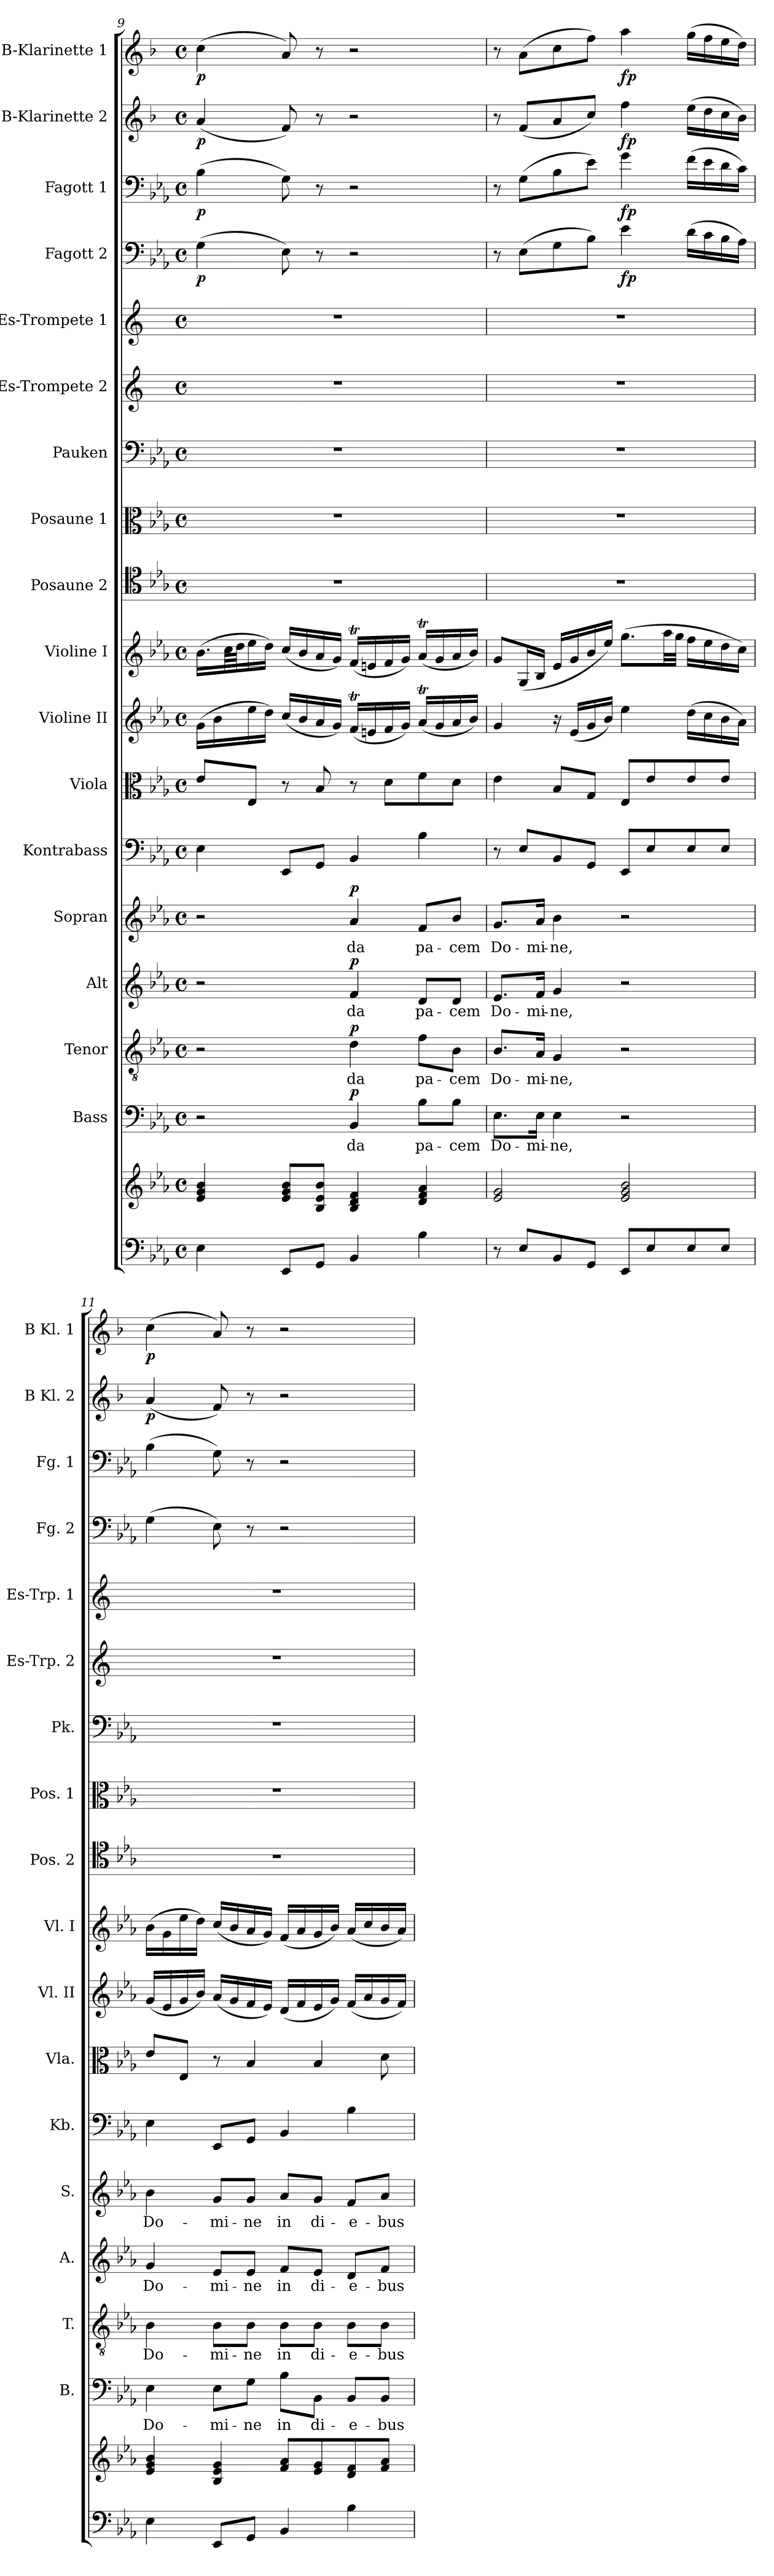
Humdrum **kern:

**kern	**kern	**kern	**text	**dynam	**kern	**text	**dynam	**kern	**text	**dynam	**kern	**text	**dynam	**kern	**kern	**kern	**kern	**kern	**kern	**kern	**kern	**kern	**kern	**dynam	**kern	**dynam	**kern	**dynam	**kern	**dynam
*part18	*part18	*part17	*part17	*part17	*part16	*part16	*part16	*part15	*part15	*part15	*part14	*part14	*part14	*part13	*part12	*part11	*part10	*part9	*part8	*part7	*part6	*part5	*part4	*part4	*part3	*part3	*part2	*part2	*part1	*part1
*staff19	*staff18	*staff17	*staff17	*staff17	*staff16	*staff16	*staff16	*staff15	*staff15	*staff15	*staff14	*staff14	*staff14	*staff13	*staff12	*staff11	*staff10	*staff9	*staff8	*staff7	*staff6	*staff5	*staff4	*staff4	*staff3	*staff3	*staff2	*staff2	*staff1	*staff1
*	*	*I"Bass	*	*	*I"Tenor	*	*	*I"Alt	*	*	*I"Sopran	*	*	*I"Kontrabass	*I"Viola	*I"Violine II	*I"Violine I	*I"Posaune 2	*I"Posaune 1	*I"Pauken	*I"Es-Trompete 2	*I"Es-Trompete 1	*I"Fagott 2	*	*I"Fagott 1	*	*I"B-Klarinette 2	*	*I"B-Klarinette 1	*
*	*	*I'B.	*	*	*I'T.	*	*	*I'A.	*	*	*I'S.	*	*	*I'Kb.	*I'Vla.	*I'Vl. II	*I'Vl. I	*I'Pos. 2	*I'Pos. 1	*I'Pk.	*I'Es-Trp. 2	*I'Es-Trp. 1	*I'Fg. 2	*	*I'Fg. 1	*	*I'B Kl. 2	*	*I'B Kl. 1	*
*clefF4	*clefG2	*clefF4	*	*	*clefGv2	*	*	*clefG2	*	*	*clefG2	*	*	*clefF4	*clefC3	*clefG2	*clefG2	*clefC4	*clefC3	*clefF4	*clefG2	*clefG2	*clefF4	*	*clefF4	*	*clefG2	*	*clefG2	*
*	*	*	*	*	*	*	*	*	*	*	*	*	*	*ITrd7c12	*	*	*	*	*	*	*ITrd-2c-3	*ITrd-2c-3	*	*	*	*	*ITrd1c2	*	*ITrd1c2	*
*k[b-e-a-]	*k[b-e-a-]	*k[b-e-a-]	*	*	*k[b-e-a-]	*	*	*k[b-e-a-]	*	*	*k[b-e-a-]	*	*	*k[b-e-a-]	*k[b-e-a-]	*k[b-e-a-]	*k[b-e-a-]	*k[b-e-a-]	*k[b-e-a-]	*k[b-e-a-]	*k[b-e-a-]	*k[b-e-a-]	*k[b-e-a-]	*	*k[b-e-a-]	*	*k[b-e-a-]	*	*k[b-e-a-]	*
*E-:	*E-:	*E-:	*	*	*E-:	*	*	*E-:	*	*	*E-:	*	*	*E-:	*E-:	*E-:	*E-:	*E-:	*E-:	*E-:	*E-:	*E-:	*E-:	*	*E-:	*	*E-:	*	*E-:	*
*M4/4	*M4/4	*M4/4	*	*	*M4/4	*	*	*M4/4	*	*	*M4/4	*	*	*M4/4	*M4/4	*M4/4	*M4/4	*M4/4	*M4/4	*M4/4	*M4/4	*M4/4	*M4/4	*	*M4/4	*	*M4/4	*	*M4/4	*
*met(c)	*met(c)	*met(c)	*	*	*met(c)	*	*	*met(c)	*	*	*met(c)	*	*	*met(c)	*met(c)	*met(c)	*met(c)	*met(c)	*met(c)	*met(c)	*met(c)	*met(c)	*met(c)	*	*met(c)	*	*met(c)	*	*met(c)	*
=9	=9	=9	=9	=9	=9	=9	=9	=9	=9	=9	=9	=9	=9	=9	=9	=9	=9	=9	=9	=9	=9	=9	=9	=9	=9	=9	=9	=9	=9	=9
!	!	!	!	!	!	!	!	!	!	!	!	!	!	!	!	!	!	!	!	!	!	!	!	!LO:DY:b	!	!LO:DY:b	!	!LO:DY:b	!	!LO:DY:b
4E-\	4e-/ 4g/ 4b-/	2r	.	.	2r	.	.	2r	.	.	2r	.	.	4EE-\	8e-/L	(>16g\LL	(>16.b-\LL	1r	1r	1r	1r	1r	(>4G\	p	(>4B-\	p	(<4g/	p	(>4b-\	p
.	.	.	.	.	.	.	.	.	.	.	.	.	.	.	.	16b-\	.	.	.	.	.	.	.	.	.	.	.	.	.	.
.	.	.	.	.	.	.	.	.	.	.	.	.	.	.	.	.	64cc\LL	.	.	.	.	.	.	.	.	.	.	.	.	.
.	.	.	.	.	.	.	.	.	.	.	.	.	.	.	.	.	64dd\JJ	.	.	.	.	.	.	.	.	.	.	.	.	.
.	.	.	.	.	.	.	.	.	.	.	.	.	.	.	8E-/J	16ee-\	16ee-\	.	.	.	.	.	.	.	.	.	.	.	.	.
.	.	.	.	.	.	.	.	.	.	.	.	.	.	.	.	16dd\JJ)	16dd\JJ)	.	.	.	.	.	.	.	.	.	.	.	.	.
8EE-/L	8e-/ 8g/ 8b-/L	.	.	.	.	.	.	.	.	.	.	.	.	8EEE-/L	8r	(<16cc/LL	(<16cc/LL	.	.	.	.	.	8E-\)	.	8G\)	.	8e-/)	.	8g/)	.
.	.	.	.	.	.	.	.	.	.	.	.	.	.	.	.	16b-/	16b-/	.	.	.	.	.	.	.	.	.	.	.	.	.
8GG/J	8B-/ 8e-/ 8b-/J	.	.	.	.	.	.	.	.	.	.	.	.	8GGG/J	8B-/	16a-/	16a-/	.	.	.	.	.	8r	.	8r	.	8r	.	8r	.
.	.	.	.	.	.	.	.	.	.	.	.	.	.	.	.	16g/JJ)	16g/JJ)	.	.	.	.	.	.	.	.	.	.	.	.	.
!	!	!	!LO:LY:b	!LO:DY:a	!	!LO:LY:b	!LO:DY:a	!	!LO:LY:b	!LO:DY:a	!	!LO:LY:b	!LO:DY:a	!	!	!	!	!	!	!	!	!	!	!	!	!	!	!	!	!
4BB-/	4B-/ 4d/ 4f/	4BB-/	da	p	4d\	da	p	4f/	da	p	4a-/	da	p	4BBB-/	8r	(<16fT/LL	(<16fT/LL	.	.	.	.	.	2r	.	2r	.	2r	.	2r	.
.	.	.	.	.	.	.	.	.	.	.	.	.	.	.	.	16en/	16en/	.	.	.	.	.	.	.	.	.	.	.	.	.
.	.	.	.	.	.	.	.	.	.	.	.	.	.	.	8d\L	16f/	16f/	.	.	.	.	.	.	.	.	.	.	.	.	.
.	.	.	.	.	.	.	.	.	.	.	.	.	.	.	.	16g/JJ)	16g/JJ)	.	.	.	.	.	.	.	.	.	.	.	.	.
!	!	!	!LO:LY:b	!	!	!LO:LY:b	!	!	!LO:LY:b	!	!	!LO:LY:b	!	!	!	!	!	!	!	!	!	!	!	!	!	!	!	!	!	!
4B-\	4d/ 4f/ 4a-/	8B-\L	pa-	.	8f\L	pa-	.	8d/L	pa-	.	8f/L	pa-	.	4BB-\	8f\	(<16a-T/LL	(<16a-T/LL	.	.	.	.	.	.	.	.	.	.	.	.	.
.	.	.	.	.	.	.	.	.	.	.	.	.	.	.	.	16g/	16g/	.	.	.	.	.	.	.	.	.	.	.	.	.
!	!	!	!LO:LY:b	!	!	!LO:LY:b	!	!	!LO:LY:b	!	!	!LO:LY:b	!	!	!	!	!	!	!	!	!	!	!	!	!	!	!	!	!	!
.	.	8B-\J	-cem	.	8B-\J	-cem	.	8d/J	-cem	.	8b-/J	-cem	.	.	8d\J	16a-/	16a-/	.	.	.	.	.	.	.	.	.	.	.	.	.
.	.	.	.	.	.	.	.	.	.	.	.	.	.	.	.	16b-/JJ)	16b-/JJ)	.	.	.	.	.	.	.	.	.	.	.	.	.
=10	=10	=10	=10	=10	=10	=10	=10	=10	=10	=10	=10	=10	=10	=10	=10	=10	=10	=10	=10	=10	=10	=10	=10	=10	=10	=10	=10	=10	=10	=10
!	!	!	!LO:LY:b	!	!	!LO:LY:b	!	!	!LO:LY:b	!	!	!LO:LY:b	!	!	!	!	!	!	!	!	!	!	!	!	!	!	!	!	!	!
8r	2e-/ 2g/	8.E-\L	Do-	.	8.B-/L	Do-	.	8.e-/L	Do-	.	8.g/L	Do-	.	8r	4e-\	4g/	8g/L	1r	1r	1r	1r	1r	8r	.	8r	.	8r	.	8r	.
8E-/L	.	.	.	.	.	.	.	.	.	.	.	.	.	8EE-/L	.	.	(<16G/L	.	.	.	.	.	(>8E-\L	.	(>8G\L	.	(<8e-/L	.	(>8g\L	.
!	!	!	!LO:LY:b	!	!	!LO:LY:b	!	!	!LO:LY:b	!	!	!LO:LY:b	!	!	!	!	!	!	!	!	!	!	!	!	!	!	!	!	!	!
.	.	16E-\Jk	-mi-	.	16A-/Jk	-mi-	.	16f/Jk	-mi-	.	16a-/Jk	-mi-	.	.	.	.	16B-/JJ	.	.	.	.	.	.	.	.	.	.	.	.	.
!	!	!	!LO:LY:b	!	!	!LO:LY:b	!	!	!LO:LY:b	!	!	!LO:LY:b	!	!	!	!	!	!	!	!	!	!	!	!	!	!	!	!	!	!
8BB-/	.	4E-\	-ne,	.	4G/	-ne,	.	4g/	-ne,	.	4b-\	-ne,	.	8BBB-/	8B-/L	16r	16e-/LL	.	.	.	.	.	8G\	.	8B-\	.	8g/	.	8b-\	.
.	.	.	.	.	.	.	.	.	.	.	.	.	.	.	.	(<16e-/LL	16g/	.	.	.	.	.	.	.	.	.	.	.	.	.
8GG/J	.	.	.	.	.	.	.	.	.	.	.	.	.	8GGG/J	8G/J	16g/	16b-/	.	.	.	.	.	8B-\J)	.	8e-\J)	.	8b-/J)	.	8ee-\J)	.
.	.	.	.	.	.	.	.	.	.	.	.	.	.	.	.	16b-/JJ)	16ee-/JJ)	.	.	.	.	.	.	.	.	.	.	.	.	.
!	!	!	!	!	!	!	!	!	!	!	!	!	!	!	!	!	!	!	!	!	!	!	!	!LO:DY:b	!	!LO:DY:b	!	!LO:DY:b	!	!LO:DY:b
8EE-/L	2e-/ 2g/ 2b-/	2r	.	.	2r	.	.	2r	.	.	2r	.	.	8EEE-/L	8E-/L	4ee-\	(>8.gg\L	.	.	.	.	.	4e-\	fp	4g\	fp	4ee-\	fp	4gg\	fp
8E-/	.	.	.	.	.	.	.	.	.	.	.	.	.	8EE-/	8e-/	.	.	.	.	.	.	.	.	.	.	.	.	.	.	.
.	.	.	.	.	.	.	.	.	.	.	.	.	.	.	.	.	32aa-\LL	.	.	.	.	.	.	.	.	.	.	.	.	.
.	.	.	.	.	.	.	.	.	.	.	.	.	.	.	.	.	32gg\JJJ	.	.	.	.	.	.	.	.	.	.	.	.	.
8E-/	.	.	.	.	.	.	.	.	.	.	.	.	.	8EE-/	8e-/	(>16dd\LL	16ff\LL	.	.	.	.	.	(>16d\LL	.	(>16f\LL	.	(>16dd\LL	.	(>16ff\LL	.
.	.	.	.	.	.	.	.	.	.	.	.	.	.	.	.	16cc\	16ee-\	.	.	.	.	.	16c\	.	16e-\	.	16cc\	.	16ee-\	.
8E-/J	.	.	.	.	.	.	.	.	.	.	.	.	.	8EE-/J	8e-/J	16b-\	16dd\	.	.	.	.	.	16B-\	.	16d\	.	16b-\	.	16dd\	.
.	.	.	.	.	.	.	.	.	.	.	.	.	.	.	.	16a-\JJ)	16cc\JJ)	.	.	.	.	.	16A-\JJ)	.	16c\JJ)	.	16a-\JJ)	.	16cc\JJ)	.
!!LO:PB:g=z
=11	=11	=11	=11	=11	=11	=11	=11	=11	=11	=11	=11	=11	=11	=11	=11	=11	=11	=11	=11	=11	=11	=11	=11	=11	=11	=11	=11	=11	=11	=11
!	!	!	!LO:LY:b	!	!	!LO:LY:b	!	!	!LO:LY:b	!	!	!LO:LY:b	!	!	!	!	!	!	!	!	!	!	!	!	!	!	!	!LO:DY:b	!	!LO:DY:b
4E-\	4e-/ 4g/ 4b-/	4E-\	Do-	.	4B-\	Do-	.	4g/	Do-	.	4b-\	Do-	.	4EE-\	8e-/L	(<16g/LL	(>16b-\LL	1r	1r	1r	1r	1r	(>4G\	.	(>4B-\	.	(<4g/	p	(>4b-\	p
.	.	.	.	.	.	.	.	.	.	.	.	.	.	.	.	16e-/	16g\	.	.	.	.	.	.	.	.	.	.	.	.	.
.	.	.	.	.	.	.	.	.	.	.	.	.	.	.	8E-/J	16g/	16ee-\	.	.	.	.	.	.	.	.	.	.	.	.	.
.	.	.	.	.	.	.	.	.	.	.	.	.	.	.	.	16b-/JJ)	16dd\JJ)	.	.	.	.	.	.	.	.	.	.	.	.	.
!	!	!	!LO:LY:b	!	!	!LO:LY:b	!	!	!LO:LY:b	!	!	!LO:LY:b	!	!	!	!	!	!	!	!	!	!	!	!	!	!	!	!	!	!
8EE-/L	4B-/ 4e-/ 4g/	8E-\L	-mi-	.	8B-\L	-mi-	.	8e-/L	-mi-	.	8g/L	-mi-	.	8EEE-/L	8r	(<16a-/LL	(<16cc/LL	.	.	.	.	.	8E-\)	.	8G\)	.	8e-/)	.	8g/)	.
.	.	.	.	.	.	.	.	.	.	.	.	.	.	.	.	16g/	16b-/	.	.	.	.	.	.	.	.	.	.	.	.	.
!	!	!	!LO:LY:b	!	!	!LO:LY:b	!	!	!LO:LY:b	!	!	!LO:LY:b	!	!	!	!	!	!	!	!	!	!	!	!	!	!	!	!	!	!
8GG/J	.	8G\J	-ne	.	8B-\J	-ne	.	8e-/J	-ne	.	8g/J	-ne	.	8GGG/J	4B-/	16f/	16a-/	.	.	.	.	.	8r	.	8r	.	8r	.	8r	.
.	.	.	.	.	.	.	.	.	.	.	.	.	.	.	.	16e-/JJ)	16g/JJ)	.	.	.	.	.	.	.	.	.	.	.	.	.
!	!	!	!LO:LY:b	!	!	!LO:LY:b	!	!	!LO:LY:b	!	!	!LO:LY:b	!	!	!	!	!	!	!	!	!	!	!	!	!	!	!	!	!	!
4BB-/	8f/ 8a-/L	8B-\L	in	.	8B-\L	in	.	8f/L	in	.	8a-/L	in	.	4BBB-/	.	(<16d/LL	(<16f/LL	.	.	.	.	.	2r	.	2r	.	2r	.	2r	.
.	.	.	.	.	.	.	.	.	.	.	.	.	.	.	.	16f/	16a-/	.	.	.	.	.	.	.	.	.	.	.	.	.
!	!	!	!LO:LY:b	!	!	!LO:LY:b	!	!	!LO:LY:b	!	!	!LO:LY:b	!	!	!	!	!	!	!	!	!	!	!	!	!	!	!	!	!	!
.	8e-/ 8g/	8BB-\J	di-	.	8B-\J	di-	.	8e-/J	di-	.	8g/J	di-	.	.	4B-/	16e-/	16g/	.	.	.	.	.	.	.	.	.	.	.	.	.
.	.	.	.	.	.	.	.	.	.	.	.	.	.	.	.	16g/JJ)	16b-/JJ)	.	.	.	.	.	.	.	.	.	.	.	.	.
!	!	!	!LO:LY:b	!	!	!LO:LY:b	!	!	!LO:LY:b	!	!	!LO:LY:b	!	!	!	!	!	!	!	!	!	!	!	!	!	!	!	!	!	!
4B-\	8d/ 8f/	8BB-/L	-e-	.	8B-\L	-e-	.	8d/L	-e-	.	8f/L	-e-	.	4BB-\	.	(<16f/LL	(<16a-/LL	.	.	.	.	.	.	.	.	.	.	.	.	.
.	.	.	.	.	.	.	.	.	.	.	.	.	.	.	.	16a-/	16cc/	.	.	.	.	.	.	.	.	.	.	.	.	.
!	!	!	!LO:LY:b	!	!	!LO:LY:b	!	!	!LO:LY:b	!	!	!LO:LY:b	!	!	!	!	!	!	!	!	!	!	!	!	!	!	!	!	!	!
.	8f/ 8a-/J	8BB-/J	-bus	.	8B-\J	-bus	.	8f/J	-bus	.	8a-/J	-bus	.	.	8d\	16g/	16b-/	.	.	.	.	.	.	.	.	.	.	.	.	.
.	.	.	.	.	.	.	.	.	.	.	.	.	.	.	.	16f/JJ)	16a-/JJ)	.	.	.	.	.	.	.	.	.	.	.	.	.
=	=	=	=	=	=	=	=	=	=	=	=	=	=	=	=	=	=	=	=	=	=	=	=	=	=	=	=	=	=	=
*-	*-	*-	*-	*-	*-	*-	*-	*-	*-	*-	*-	*-	*-	*-	*-	*-	*-	*-	*-	*-	*-	*-	*-	*-	*-	*-	*-	*-	*-	*-
